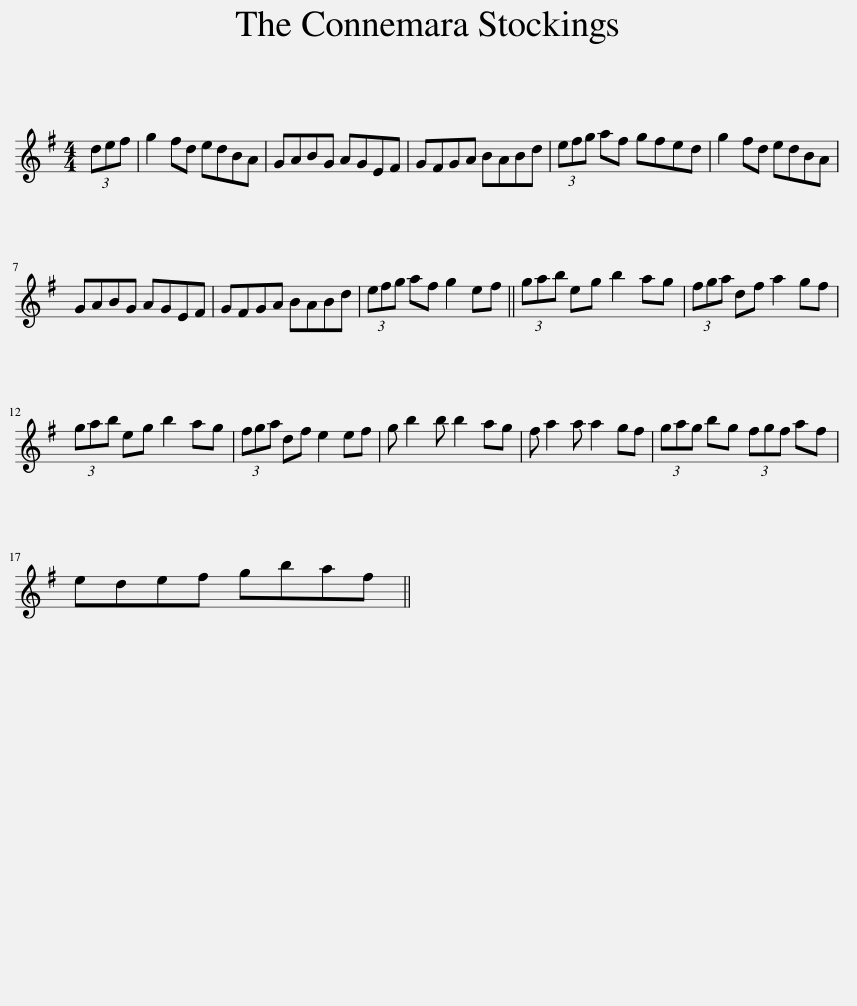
X:1
L:1/8
M:4/4
I:linebreak $
K:G
V:1 treble
V:1
 (3def | g2 fd edBA | GABG AGEF | GFGA BABd | (3efg af gfed | %5
 g2 fd edBA |$ GABG AGEF | GFGA BABd | (3efg af g2 ef || (3gab eg b2 ag | %10
 (3fga df a2 gf |$ (3gab eg b2 ag | (3fga df e2 ef | g b2 b b2 ag | f a2 a a2 gf | %15
 (3gag bg (3fgf af |$ edef gbaf || %17
